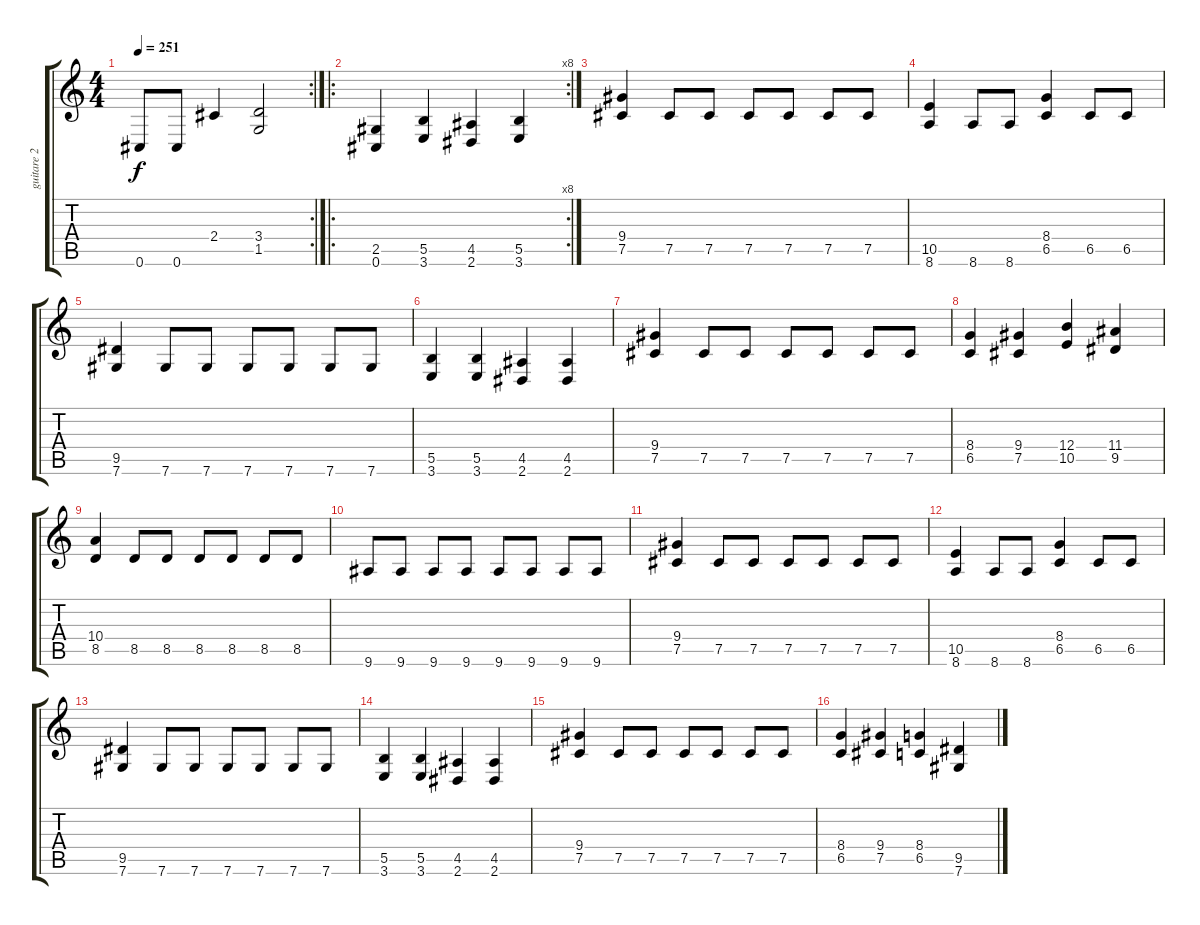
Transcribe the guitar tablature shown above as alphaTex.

\track ("guitare 2" "guitare 2") {instrument distortionguitar}
\staff {score tabs}
\tuning (Db4 Ab3 E3 B2 Gb2 Db2) {hide}
\rc 2
\ts (4 4)
\tempo 251
\clef g2
\ks c
0.6.8{dy f} 0.6.8 2.4.4 (3.4 1.5).2 |
\ro
\rc 8
(2.5 0.6).4 (5.5 3.6).4 (4.5 2.6).4 (5.5 3.6).4 |
(9.4 7.5).4 7.5.8 7.5.8 7.5.8 7.5.8 7.5.8 7.5.8 |
(10.5 8.6).4 8.6.8 8.6.8 (8.4 6.5).4 6.5.8 6.5.8 |
(9.5 7.6).4 7.6.8 7.6.8 7.6.8 7.6.8 7.6.8 7.6.8 |
(5.5 3.6).4 (5.5 3.6).4 (4.5 2.6).4 (4.5 2.6).4 |
(9.4 7.5).4 7.5.8 7.5.8 7.5.8 7.5.8 7.5.8 7.5.8 |
(8.4 6.5).4 (9.4 7.5).4 (12.4 10.5).4 (11.4 9.5).4 |
(10.4 8.5).4 8.5.8 8.5.8 8.5.8 8.5.8 8.5.8 8.5.8 |
9.6.8 9.6.8 9.6.8 9.6.8 9.6.8 9.6.8 9.6.8 9.6.8 |
(9.4 7.5).4 7.5.8 7.5.8 7.5.8 7.5.8 7.5.8 7.5.8 |
(10.5 8.6).4 8.6.8 8.6.8 (8.4 6.5).4 6.5.8 6.5.8 |
(9.5 7.6).4 7.6.8 7.6.8 7.6.8 7.6.8 7.6.8 7.6.8 |
(5.5 3.6).4 (5.5 3.6).4 (4.5 2.6).4 (4.5 2.6).4 |
(9.4 7.5).4 7.5.8 7.5.8 7.5.8 7.5.8 7.5.8 7.5.8 |
(8.4 6.5).4 (9.4 7.5).4 (8.4 6.5).4 (9.5 7.6).4
